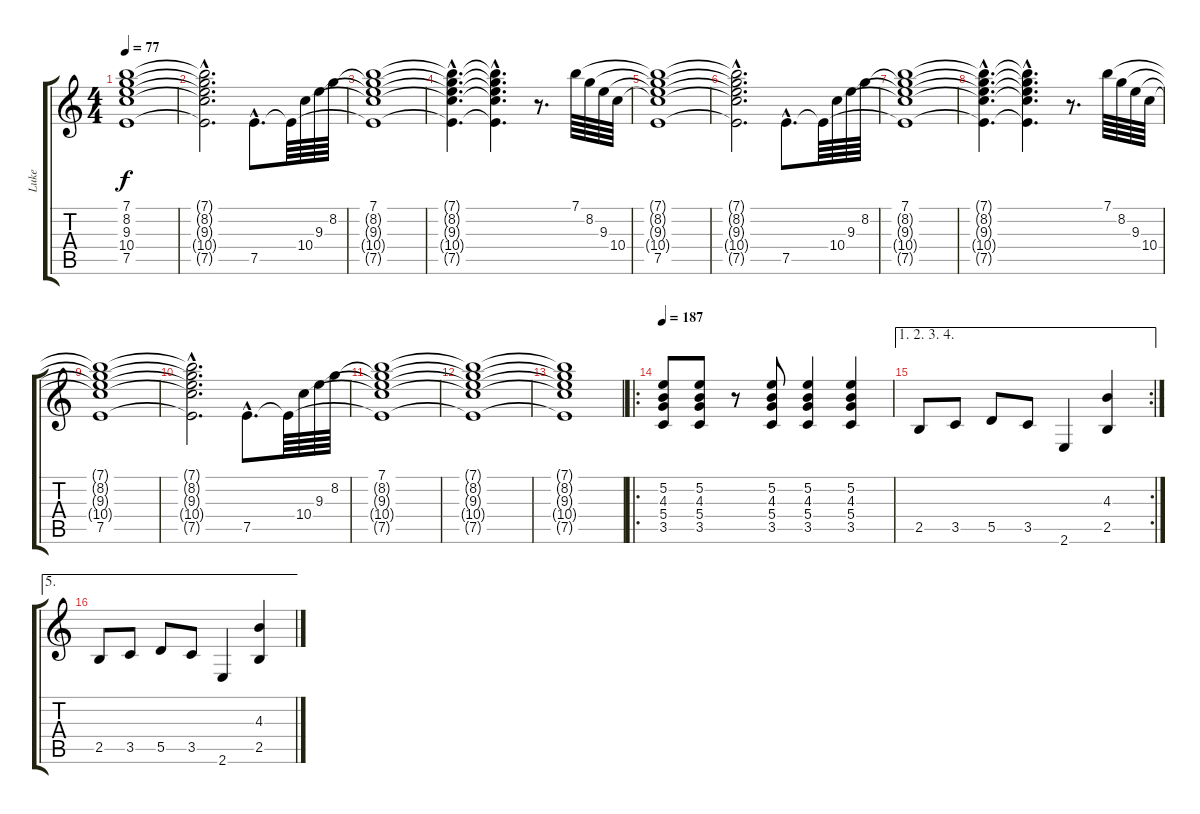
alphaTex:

\track ("Luke" "Luke") {instrument distortionguitar}
\staff {score tabs}
\tuning (E4 B3 G3 D3 A2 D2) {hide}
\ts (4 4)
\tempo 77
\clef g2
\ks c
(7.1{t} 8.2{t} 9.3{t} 10.4{t} 7.5).1{dy f} |
(7.1{hac t} 8.2{hac t} 9.3{hac t} 10.4{hac t} 7.5{hac t}).2{d} 7.5{hac}.8{d} 7.5{t}.64 10.4.64 9.3.64 8.2.64 |
(7.1 8.2{t} 9.3{t} 10.4{t} 7.5{t}).1 |
(7.1{hac t} 8.2{hac t} 9.3{hac t} 10.4{hac t} 7.5{hac t}).4{d} (7.1{hac t} 8.2{hac t} 9.3{hac t} 10.4{hac t} 7.5{hac t}).4{d} r.8{d} 7.1.64 8.2.64 9.3.64 10.4.64 |
(7.1{t} 8.2{t} 9.3{t} 10.4{t} 7.5).1 |
(7.1{hac t} 8.2{hac t} 9.3{hac t} 10.4{hac t} 7.5{hac t}).2{d} 7.5{hac}.8{d} 7.5{t}.64 10.4.64 9.3.64 8.2.64 |
(7.1 8.2{t} 9.3{t} 10.4{t} 7.5{t}).1 |
(7.1{hac t} 8.2{hac t} 9.3{hac t} 10.4{hac t} 7.5{hac t}).4{d} (7.1{hac t} 8.2{hac t} 9.3{hac t} 10.4{hac t} 7.5{hac t}).4{d} r.8{d} 7.1.64 8.2.64 9.3.64 10.4.64 |
(7.1{t} 8.2{t} 9.3{t} 10.4{t} 7.5).1 |
(7.1{hac t} 8.2{hac t} 9.3{hac t} 10.4{hac t} 7.5{hac t}).2{d} 7.5{hac}.8{d} 7.5{t}.64 10.4.64 9.3.64 8.2.64 |
(7.1 8.2{t} 9.3{t} 10.4{t} 7.5{t}).1 |
(7.1{t} 8.2{t} 9.3{t} 10.4{t} 7.5{t}).1 |
(7.1{t} 8.2{t} 9.3{t} 10.4{t} 7.5{t}).1 |
\ro
\tempo 187
(5.2 4.3 5.4 3.5).8{instrument distortionguitar} (5.2 4.3 5.4 3.5).8 r.8 (5.2 4.3 5.4 3.5).8 (5.2 4.3 5.4 3.5).4 (5.2 4.3 5.4 3.5).4 |
\ae (1 2 3 4)
\rc 2
2.5.8 3.5.8 5.5.8 3.5.8 2.6.4 (4.3 2.5).4 |
\ae 5
2.5.8 3.5.8 5.5.8 3.5.8 2.6.4 (4.3 2.5).4
